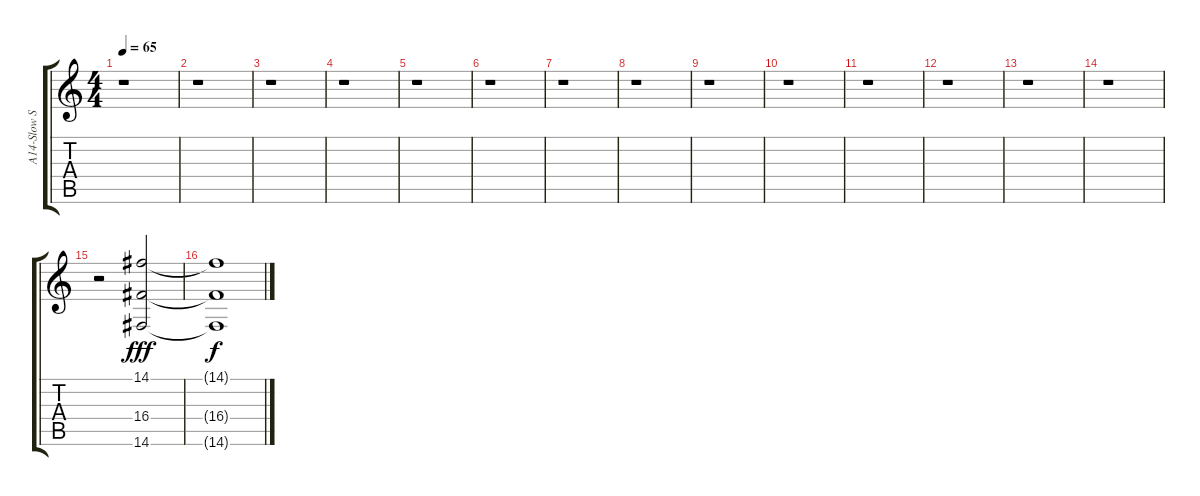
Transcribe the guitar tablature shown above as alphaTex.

\track ("A14-Slow Strings" "A14-Slow S") {instrument reversecymbal}
\staff {score tabs}
\tuning (E4 B3 G3 D3 A2 E2) {hide}
\ts (4 4)
\tempo 65
\clef g2
\ks c
r.1{dy f} |
r.1 |
r.1 |
r.1 |
r.1 |
r.1 |
r.1 |
r.1 |
r.1 |
r.1 |
r.1 |
r.1 |
r.1 |
r.1 |
r.2 (14.1 16.4 14.6).2{dy fff} |
(14.1{t} 16.4{t} 14.6{t}).1{dy f}
